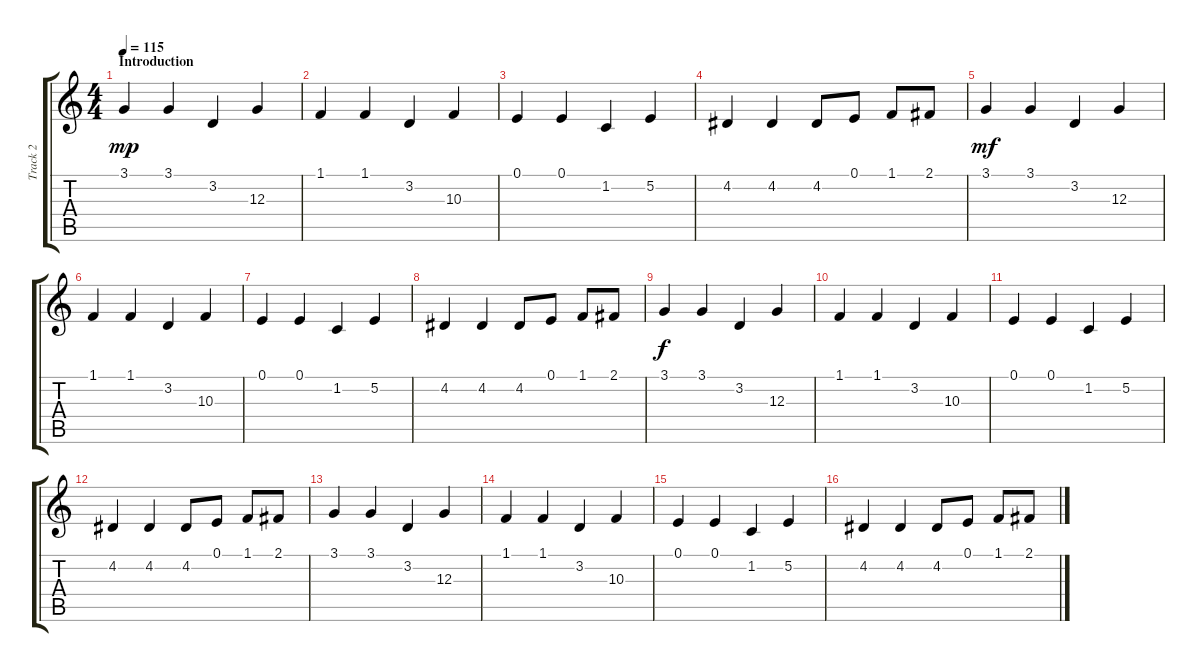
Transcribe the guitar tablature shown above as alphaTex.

\track ("Track 2" "Track 2") {instrument pizzicatostrings}
\staff {score tabs}
\tuning (E4 B3 G3 D3 A2 E2) {hide}
\ts (4 4)
\section ("" "Introduction")
\tempo 115
\clef g2
\ks c
3.1.4{dy mp instrument pizzicatostrings} 3.1.4 3.2.4 12.3.4 |
1.1.4 1.1.4 3.2.4 10.3.4 |
0.1.4 0.1.4 1.2.4 5.2.4 |
4.2.4 4.2.4 4.2.8 0.1.8 1.1.8 2.1.8 |
3.1.4{dy mf} 3.1.4 3.2.4 12.3.4 |
1.1.4 1.1.4 3.2.4 10.3.4 |
0.1.4 0.1.4 1.2.4 5.2.4 |
4.2.4 4.2.4 4.2.8 0.1.8 1.1.8 2.1.8 |
3.1.4{dy f} 3.1.4 3.2.4 12.3.4 |
1.1.4 1.1.4 3.2.4 10.3.4 |
0.1.4 0.1.4 1.2.4 5.2.4 |
4.2.4 4.2.4 4.2.8 0.1.8 1.1.8 2.1.8 |
3.1.4 3.1.4 3.2.4 12.3.4 |
1.1.4 1.1.4 3.2.4 10.3.4 |
0.1.4 0.1.4 1.2.4 5.2.4 |
4.2.4 4.2.4 4.2.8 0.1.8 1.1.8 2.1.8
